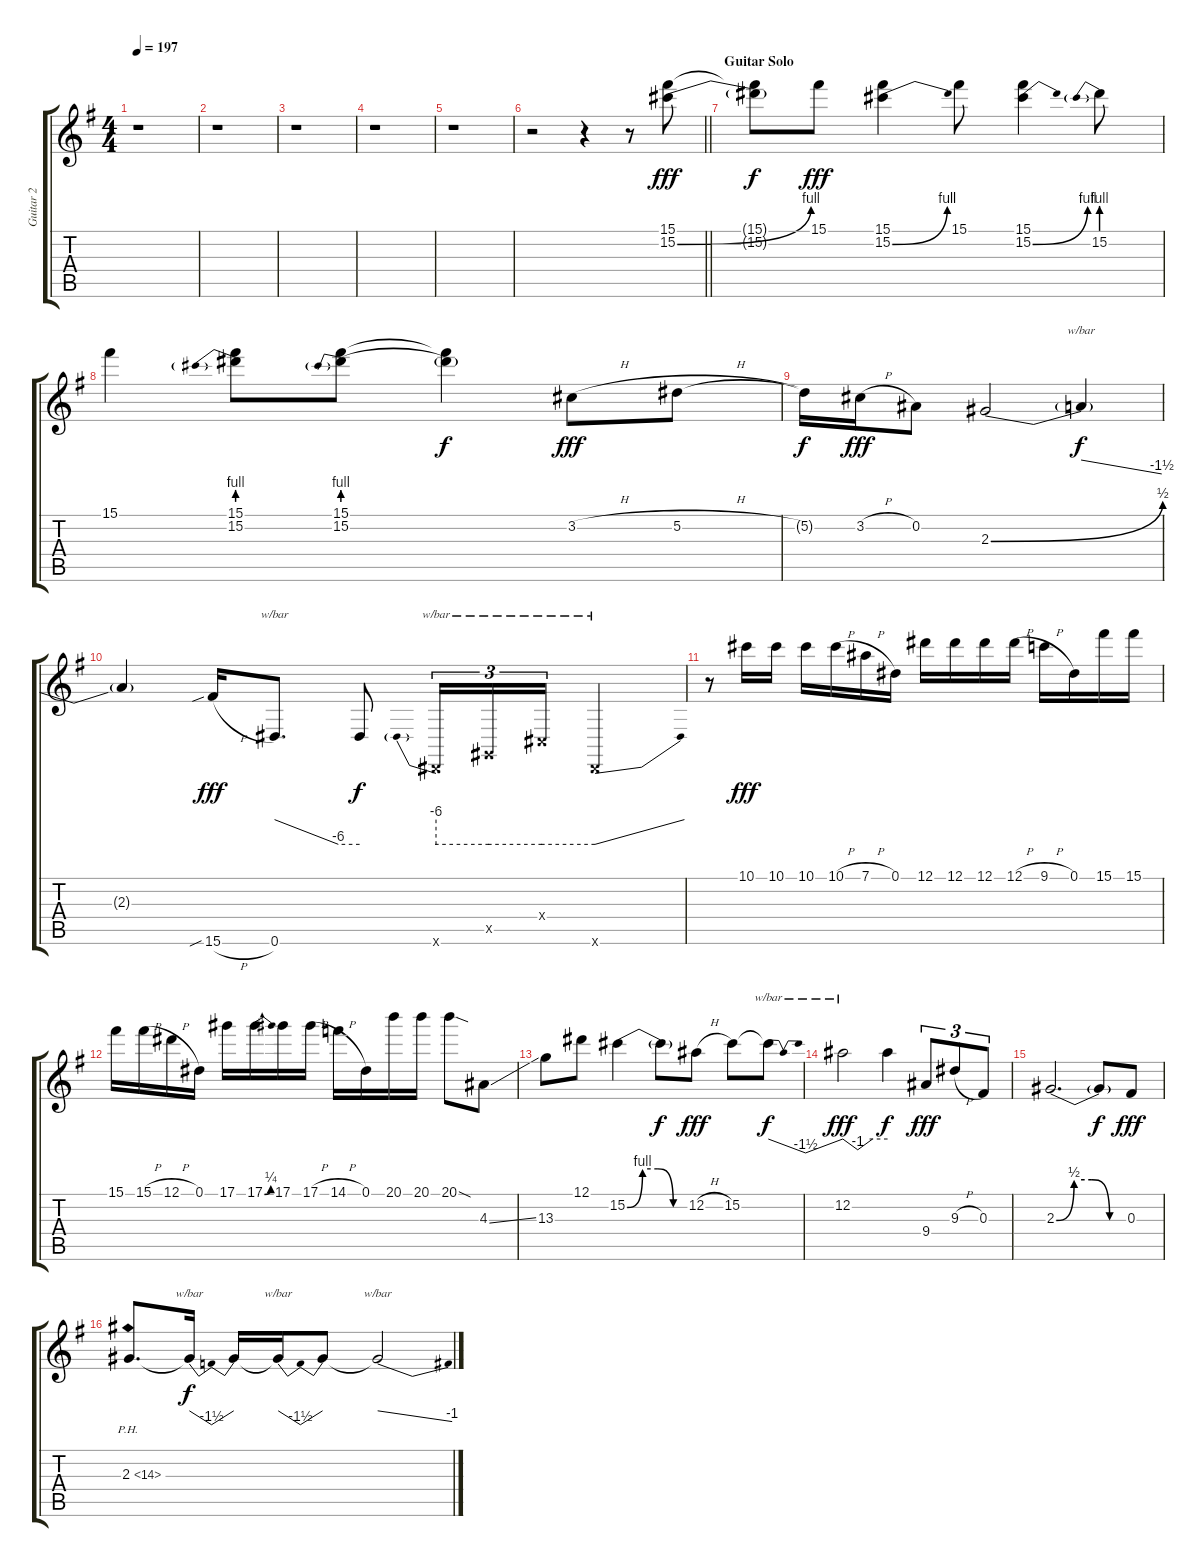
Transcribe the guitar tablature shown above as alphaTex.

\track ("Guitar 2" "Guitar 2") {instrument distortionguitar}
\staff {score tabs}
\tuning (Eb4 Bb3 Gb3 Db3 Ab2 Eb2) {hide}
\ts (4 4)
\tempo 197
\clef g2
\ks g
r.1{dy fff} |
r.1 |
r.1 |
r.1 |
r.1 |
\barLineRight lightlight
r.2 r.4 r.8 (15.1 15.2{be (bend 0 0 60 4)}).8 |
\section ("" "Guitar Solo")
(15.1{t} 15.2{t}).8{dy f} 15.1.8{dy fff} (15.1 15.2{be (bend 0 0 60 4)}).4 15.1.8 (15.1 15.2{be (bend 0 0 60 4)}).4 15.2{be (prebend 0 4 60 4)}.8 |
15.1.4 (15.1 15.2{be (prebend 0 4 60 4)}).8 (15.1 15.2{be (prebend 0 4 60 4)}).8 (15.1{t} 15.2{t}).4{dy f} 3.2{h}.8{dy fff} 5.2{h}.8 |
5.2{t}.16{dy f} 3.2{h}.16{dy fff} 0.2.8 2.3{be (bend 0 0 60 2)}.2 2.3{t}.4{tbe (dive default 0 0 60 -6) dy f} |
2.3{t}.4 15.6{sib h}.16{dy fff} 0.6.8{d tbe (custom default 0 0 45 -24 60 -24)} 0.6{t}.8{dy f} 0.6{x}.16{tu (3 2) tbe (predive default 0 -24 60 -24)} 0.5{x}.16{tu (3 2) tbe (hold default 0 -24 60 -24)} 0.4{x}.16{tu (3 2) tbe (hold default 0 -24 60 -24)} 0.6{x}.4{tbe (dive default 0 -24 60 0)} |
r.8 10.1.16{dy fff} 10.1.16 10.1.16 10.1{h}.16 7.1{h}.16 0.1.16 12.1.16 12.1.16 12.1.16 12.1{h}.16 9.1{h}.16 0.1.16 15.1.16 15.1.16 |
15.1.16 15.1{h}.16 12.1{h}.16 0.1.16 17.1.16 17.1{be (bend 0 0 60 1)}.16 17.1.16 17.1{h}.16 14.1{h}.16 0.1.16 20.1.16 20.1.16 20.1{sod}.8 4.3{ss}.8 |
13.3.8 12.1.8 15.2{be (custom 0 0 15 4 30 4 45 0 60 0)}.4 15.2{t}.8{dy f} 12.2{h}.8{dy fff} 15.2.8 15.2{t}.8{tbe (dip default 0 0 30 -6 60 0) dy f} |
12.2.2{tbe (custom default 0 0 20 -4 40 0 60 0) dy fff} 12.2{t}.4{dy f} 9.4.8{tu (3 2) dy fff} 9.3{h}.8{tu (3 2)} 0.3.8{tu (3 2)} |
2.3{be (custom 0 0 15 2 30 2 45 0 60 0)}.2{d} 2.3{t}.8{dy f} 0.3.8{dy fff} |
2.3{ph 12}.8{d} 2.3{t}.16{tbe (dip default 0 0 30 -6 60 0) dy f} 2.3{t}.16 2.3{t}.16{tbe (dip default 0 0 30 -6 60 0)} 2.3{t}.8 2.3{t}.2{tbe (dive default 0 0 60 -4)}
